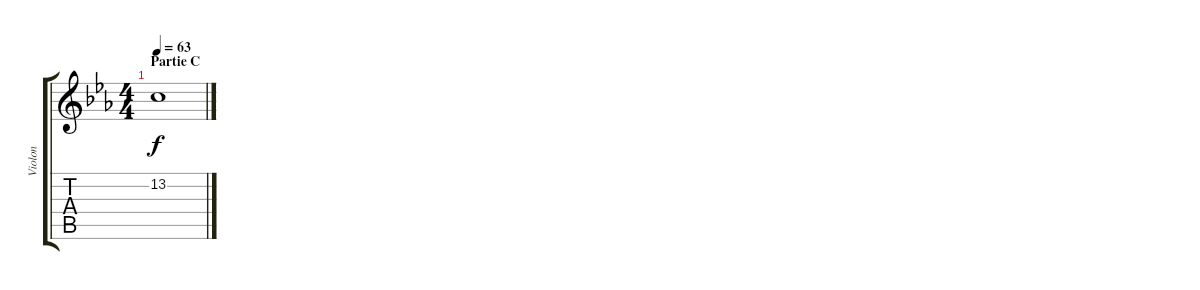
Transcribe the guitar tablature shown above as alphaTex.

\track ("Violon" "Violon") {instrument violin}
\staff {score tabs}
\tuning (E4 B3 G3 D3 A2 E2) {hide}
\ts (4 4)
\section ("" "Partie C")
\tempo 63
\clef g2
\ks cminor
13.2.1{dy f}
